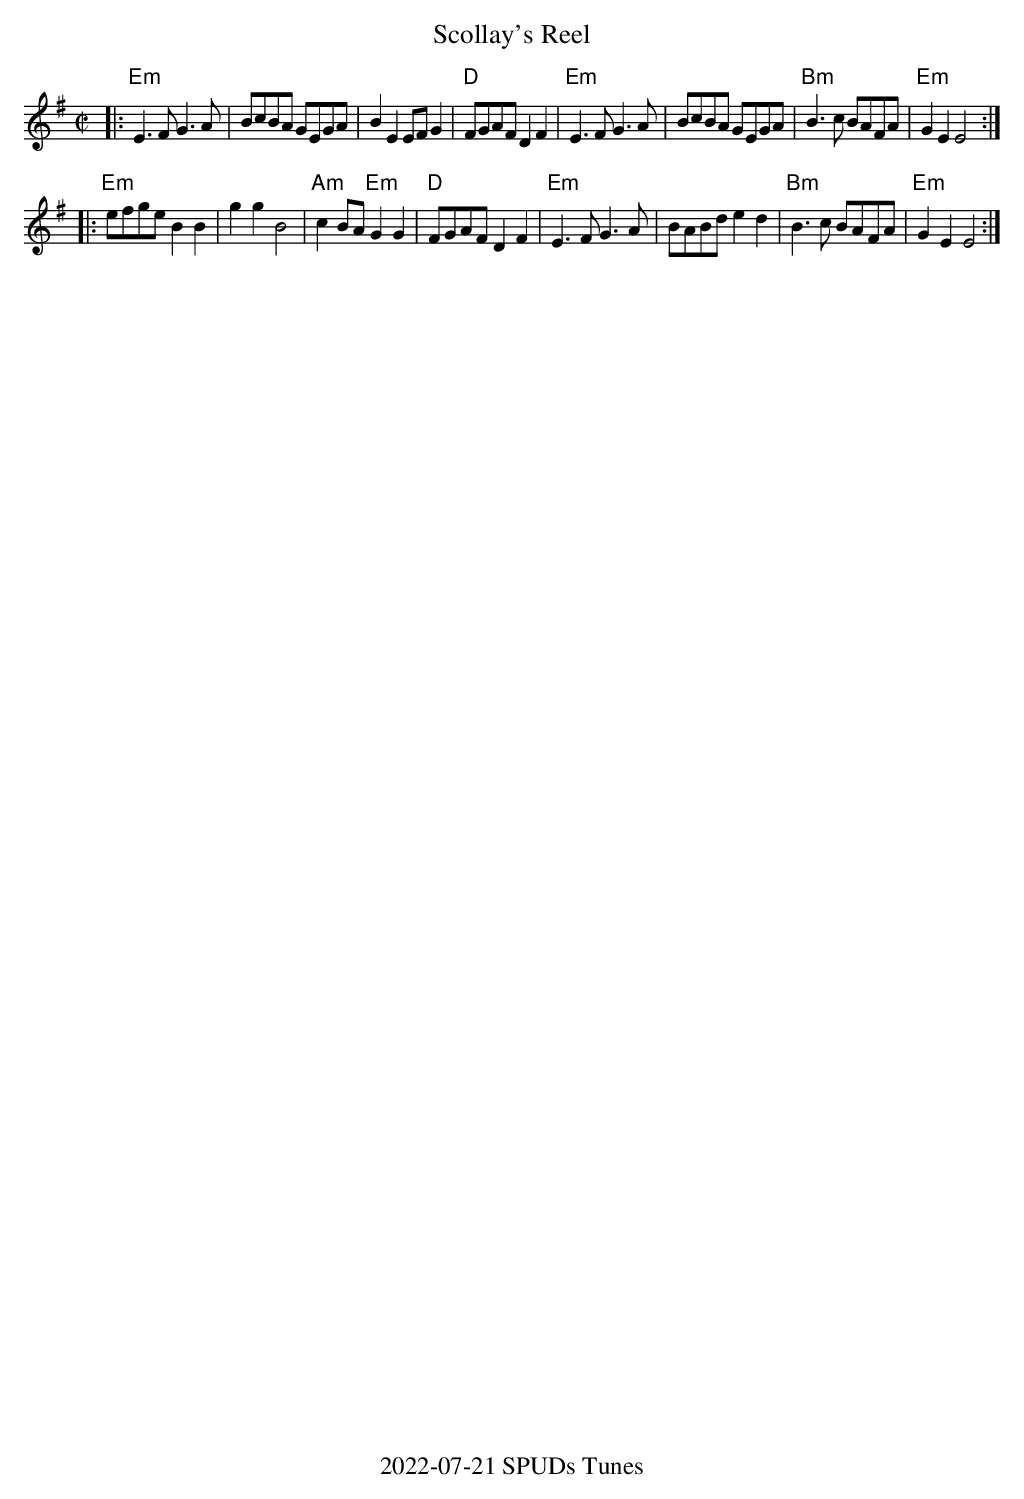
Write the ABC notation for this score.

X:1
T:Scollay's Reel
M:C|
L:1/8
K:Em
|:"Em"E3F G3A|BcBA GEGA|B2E2 EFG2|"D"FGAF D2F2|\
"Em"E3F G3A|BcBA GEGA|"Bm"B3c BAFA|"Em"G2E2E4:|
|:"Em"efge B2B2|g2g2B4|"Am"c2BA "Em"G2G2|"D"FGAF D2F2|\
"Em"E3F G3A|BABd e2d2|"Bm"B3c BAFA|"Em"G2E2E4:|
